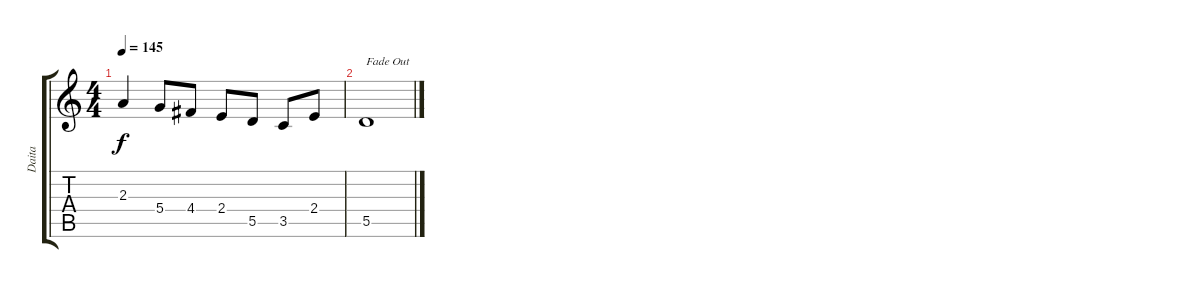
\track ("Daita" "Daita") {instrument distortionguitar}
\staff {score tabs}
\tuning (E4 B3 G3 D3 A2 E2) {hide}
\ts (4 4)
\tempo 145
\clef g2
\ks c
2.3{t}.4{dy f} 5.4.8 4.4.8 2.4.8 5.5.8 3.5.8 2.4.8 |
5.5.1{txt "Fade Out"}
